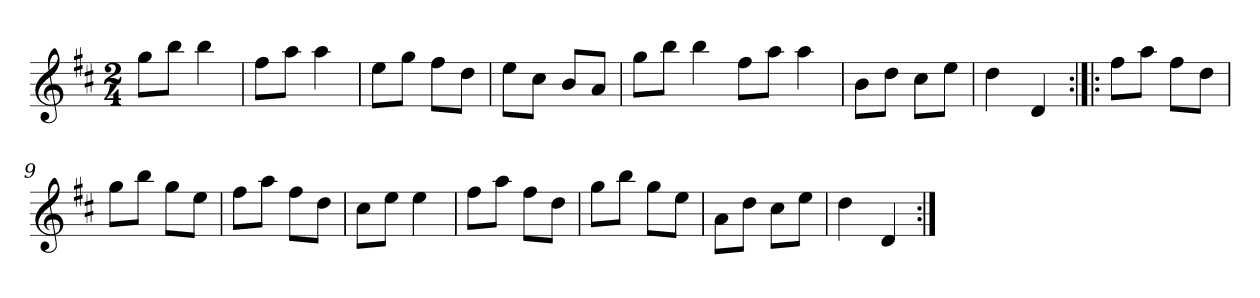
**kern
*part1
*staff1
*clefG2
*k[f#c#]
*D:
*M2/4
=1
8gg\L
8bb\J
4bb\
=2
8ff#\L
8aa\J
4aa\
=3
8ee\L
8gg\J
8ff#\L
8dd\J
=4
8ee\L
8cc#\J
8b/L
8a/J
=5
8gg\L
8bb\J
4bb\
8ff#\L
8aa\J
4aa\
=6
8b\L
8dd\J
8cc#\L
8ee\J
=7
4dd\
4d/
=8:|!|:
8ff#\L
8aa\J
8ff#\L
8dd\J
=9
8gg\L
8bb\J
8gg\L
8ee\J
=10
8ff#\L
8aa\J
8ff#\L
8dd\J
!!LO:LB:g=z
=11
8cc#\L
8ee\J
4ee\
=12
8ff#\L
8aa\J
8ff#\L
8dd\J
=13
8gg\L
8bb\J
8gg\L
8ee\J
=14
8a\L
8dd\J
8cc#\L
8ee\J
=15
4dd\
4d/
=:|!
*-
